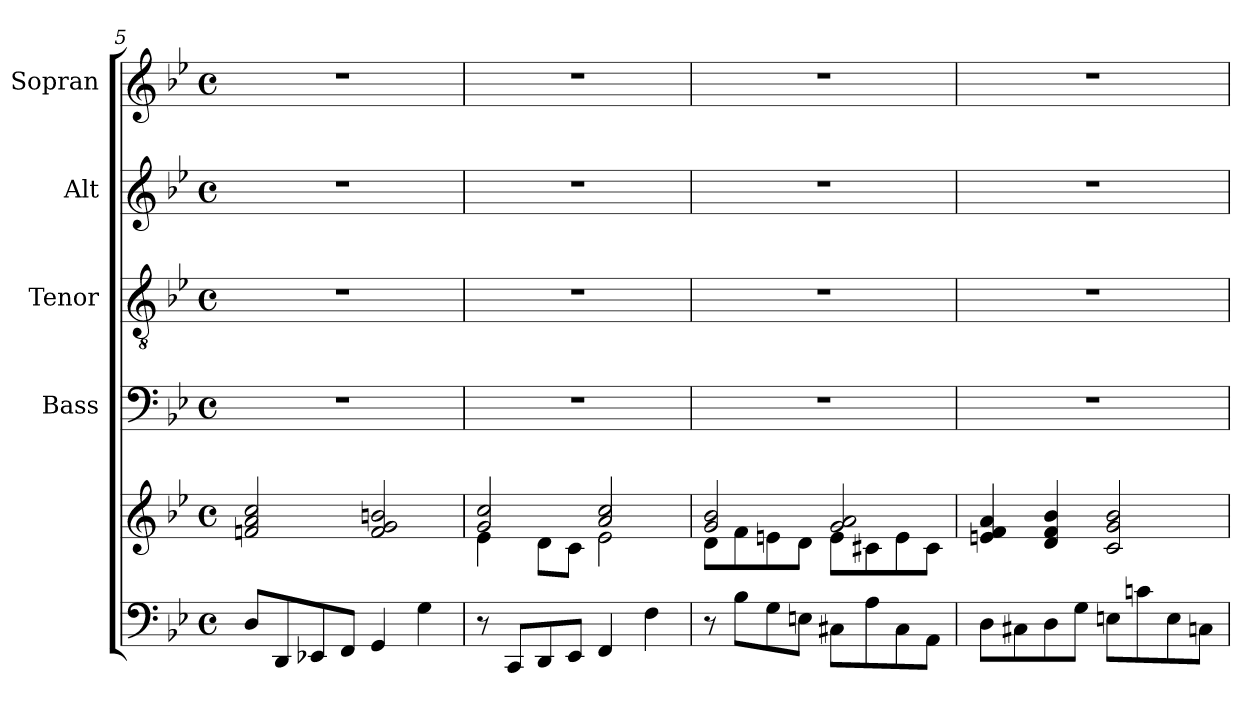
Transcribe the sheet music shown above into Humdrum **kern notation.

**kern	**kern	**kern	**kern	**kern	**kern
*part5	*part5	*part4	*part3	*part2	*part1
*staff6	*staff5	*staff4	*staff3	*staff2	*staff1
*	*	*I"Bass	*I"Tenor	*I"Alt	*I"Sopran
*	*	*I'B.	*I'T.	*I'A.	*I'S.
*clefF4	*clefG2	*clefF4	*clefGv2	*clefG2	*clefG2
*k[b-e-]	*k[b-e-]	*k[b-e-]	*k[b-e-]	*k[b-e-]	*k[b-e-]
*B-:	*B-:	*B-:	*B-:	*B-:	*B-:
*M4/4	*M4/4	*M4/4	*M4/4	*M4/4	*M4/4
*met(c)	*met(c)	*met(c)	*met(c)	*met(c)	*met(c)
=5	=5	=5	=5	=5	=5
8D/L	2fn/ 2a/ 2cc/	1r	1r	1r	1r
8DD/	.	.	.	.	.
8EE-X/	.	.	.	.	.
8FF/J	.	.	.	.	.
4GG/	2f/ 2g/ 2bn/	.	.	.	.
4G\	.	.	.	.	.
=6	=6	=6	=6	=6	=6
*	*^	*	*	*	*
8r	2g/ 2cc/	4e-\	1r	1r	1r	1r
8CC/L	.	.	.	.	.	.
8DD/	.	8d\L	.	.	.	.
8EE-/J	.	8c\J	.	.	.	.
4FF/	2a/ 2cc/	2e-\	.	.	.	.
4F\	.	.	.	.	.	.
=7	=7	=7	=7	=7	=7	=7
8r	2g/ 2b-/	8d\L	1r	1r	1r	1r
8B-\L	.	8f\	.	.	.	.
8G\	.	8en\	.	.	.	.
8En\J	.	8d\J	.	.	.	.
8C#X\L	2g/ 2a/	8e\L	.	.	.	.
8A\	.	8c#X\	.	.	.	.
8C#\	.	8e\	.	.	.	.
8AA\J	.	8c#\J	.	.	.	.
*	*v	*v	*	*	*	*
!!LO:PB:g=z
=8	=8	=8	=8	=8	=8
8D\L	4en/ 4f/ 4a/	1r	1r	1r	1r
8C#X\	.	.	.	.	.
8D\	4d/ 4f/ 4b-/	.	.	.	.
8G\J	.	.	.	.	.
8En\L	2c/ 2g/ 2b-/	.	.	.	.
8cn\	.	.	.	.	.
8E\	.	.	.	.	.
8Cn\J	.	.	.	.	.
=	=	=	=	=	=
*-	*-	*-	*-	*-	*-
